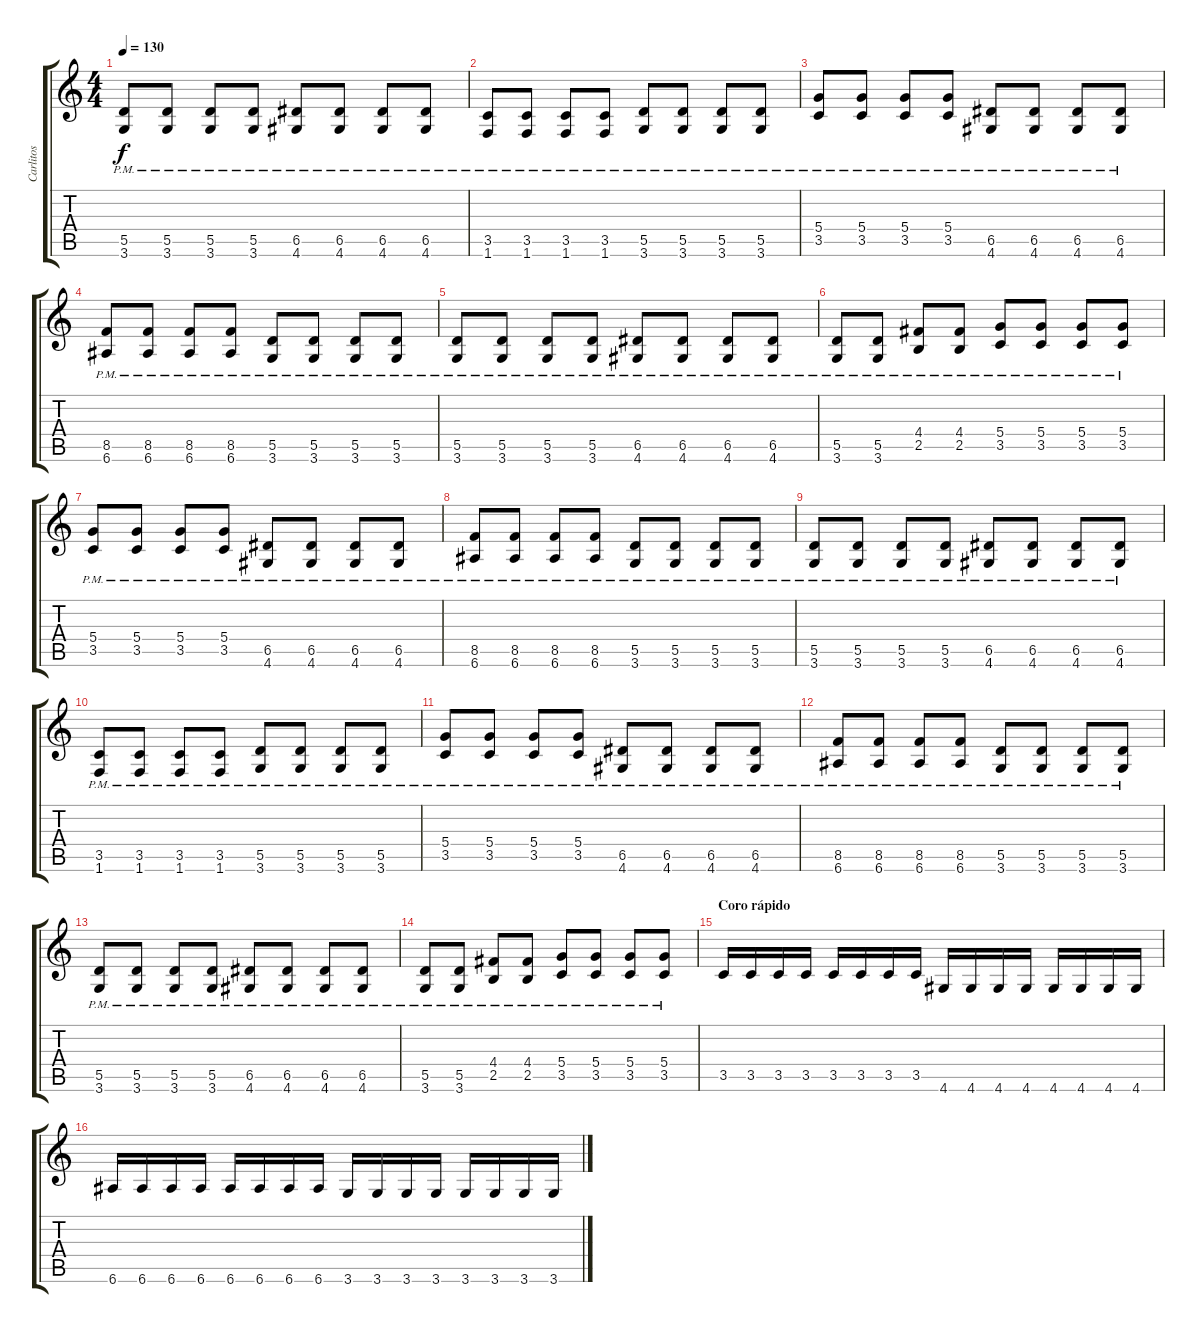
\track ("Carlitos" "Carlitos") {instrument distortionguitar}
\staff {score tabs}
\tuning (E4 B3 G3 D3 A2 E2) {hide}
\ts (4 4)
\tempo 130
\clef g2
\ks c
(5.5{pm} 3.6).8{dy f} (5.5{pm} 3.6).8 (5.5{pm} 3.6).8 (5.5{pm} 3.6).8 (6.5{pm} 4.6).8 (6.5{pm} 4.6).8 (6.5{pm} 4.6).8 (6.5{pm} 4.6).8 |
(3.5{pm} 1.6).8 (3.5{pm} 1.6).8 (3.5{pm} 1.6).8 (3.5{pm} 1.6).8 (5.5{pm} 3.6).8 (5.5{pm} 3.6).8 (5.5{pm} 3.6).8 (5.5{pm} 3.6).8 |
(5.4{pm} 3.5).8 (5.4{pm} 3.5).8 (5.4{pm} 3.5).8 (5.4{pm} 3.5).8 (6.5{pm} 4.6).8 (6.5{pm} 4.6).8 (6.5{pm} 4.6).8 (6.5{pm} 4.6).8 |
(8.5{pm} 6.6).8 (8.5{pm} 6.6).8 (8.5{pm} 6.6).8 (8.5{pm} 6.6).8 (5.5{pm} 3.6).8 (5.5{pm} 3.6).8 (5.5{pm} 3.6).8 (5.5{pm} 3.6).8 |
(5.5{pm} 3.6).8 (5.5{pm} 3.6).8 (5.5{pm} 3.6).8 (5.5{pm} 3.6).8 (6.5{pm} 4.6).8 (6.5{pm} 4.6).8 (6.5{pm} 4.6).8 (6.5{pm} 4.6).8 |
(5.5{pm} 3.6).8 (5.5{pm} 3.6).8 (4.4{pm} 2.5).8 (4.4{pm} 2.5).8 (5.4{pm} 3.5).8 (5.4{pm} 3.5).8 (5.4{pm} 3.5).8 (5.4{pm} 3.5).8 |
(5.4{pm} 3.5).8 (5.4{pm} 3.5).8 (5.4{pm} 3.5).8 (5.4{pm} 3.5).8 (6.5{pm} 4.6).8 (6.5{pm} 4.6).8 (6.5{pm} 4.6).8 (6.5{pm} 4.6).8 |
(8.5{pm} 6.6).8 (8.5{pm} 6.6).8 (8.5{pm} 6.6).8 (8.5{pm} 6.6).8 (5.5{pm} 3.6).8 (5.5{pm} 3.6).8 (5.5{pm} 3.6).8 (5.5{pm} 3.6).8 |
(5.5{pm} 3.6).8 (5.5{pm} 3.6).8 (5.5{pm} 3.6).8 (5.5{pm} 3.6).8 (6.5{pm} 4.6).8 (6.5{pm} 4.6).8 (6.5{pm} 4.6).8 (6.5{pm} 4.6).8 |
(3.5{pm} 1.6).8 (3.5{pm} 1.6).8 (3.5{pm} 1.6).8 (3.5{pm} 1.6).8 (5.5{pm} 3.6).8 (5.5{pm} 3.6).8 (5.5{pm} 3.6).8 (5.5{pm} 3.6).8 |
(5.4{pm} 3.5).8 (5.4{pm} 3.5).8 (5.4{pm} 3.5).8 (5.4{pm} 3.5).8 (6.5{pm} 4.6).8 (6.5{pm} 4.6).8 (6.5{pm} 4.6).8 (6.5{pm} 4.6).8 |
(8.5{pm} 6.6).8 (8.5{pm} 6.6).8 (8.5{pm} 6.6).8 (8.5{pm} 6.6).8 (5.5{pm} 3.6).8 (5.5{pm} 3.6).8 (5.5{pm} 3.6).8 (5.5{pm} 3.6).8 |
(5.5{pm} 3.6).8 (5.5{pm} 3.6).8 (5.5{pm} 3.6).8 (5.5{pm} 3.6).8 (6.5{pm} 4.6).8 (6.5{pm} 4.6).8 (6.5{pm} 4.6).8 (6.5{pm} 4.6).8 |
(5.5{pm} 3.6).8 (5.5{pm} 3.6).8 (4.4{pm} 2.5).8 (4.4{pm} 2.5).8 (5.4{pm} 3.5).8 (5.4{pm} 3.5).8 (5.4{pm} 3.5).8 (5.4{pm} 3.5).8 |
\section ("" "Coro rápido")
3.5.16 3.5.16 3.5.16 3.5.16 3.5.16 3.5.16 3.5.16 3.5.16 4.6.16 4.6.16 4.6.16 4.6.16 4.6.16 4.6.16 4.6.16 4.6.16 |
6.6.16 6.6.16 6.6.16 6.6.16 6.6.16 6.6.16 6.6.16 6.6.16 3.6.16 3.6.16 3.6.16 3.6.16 3.6.16 3.6.16 3.6.16 3.6.16
